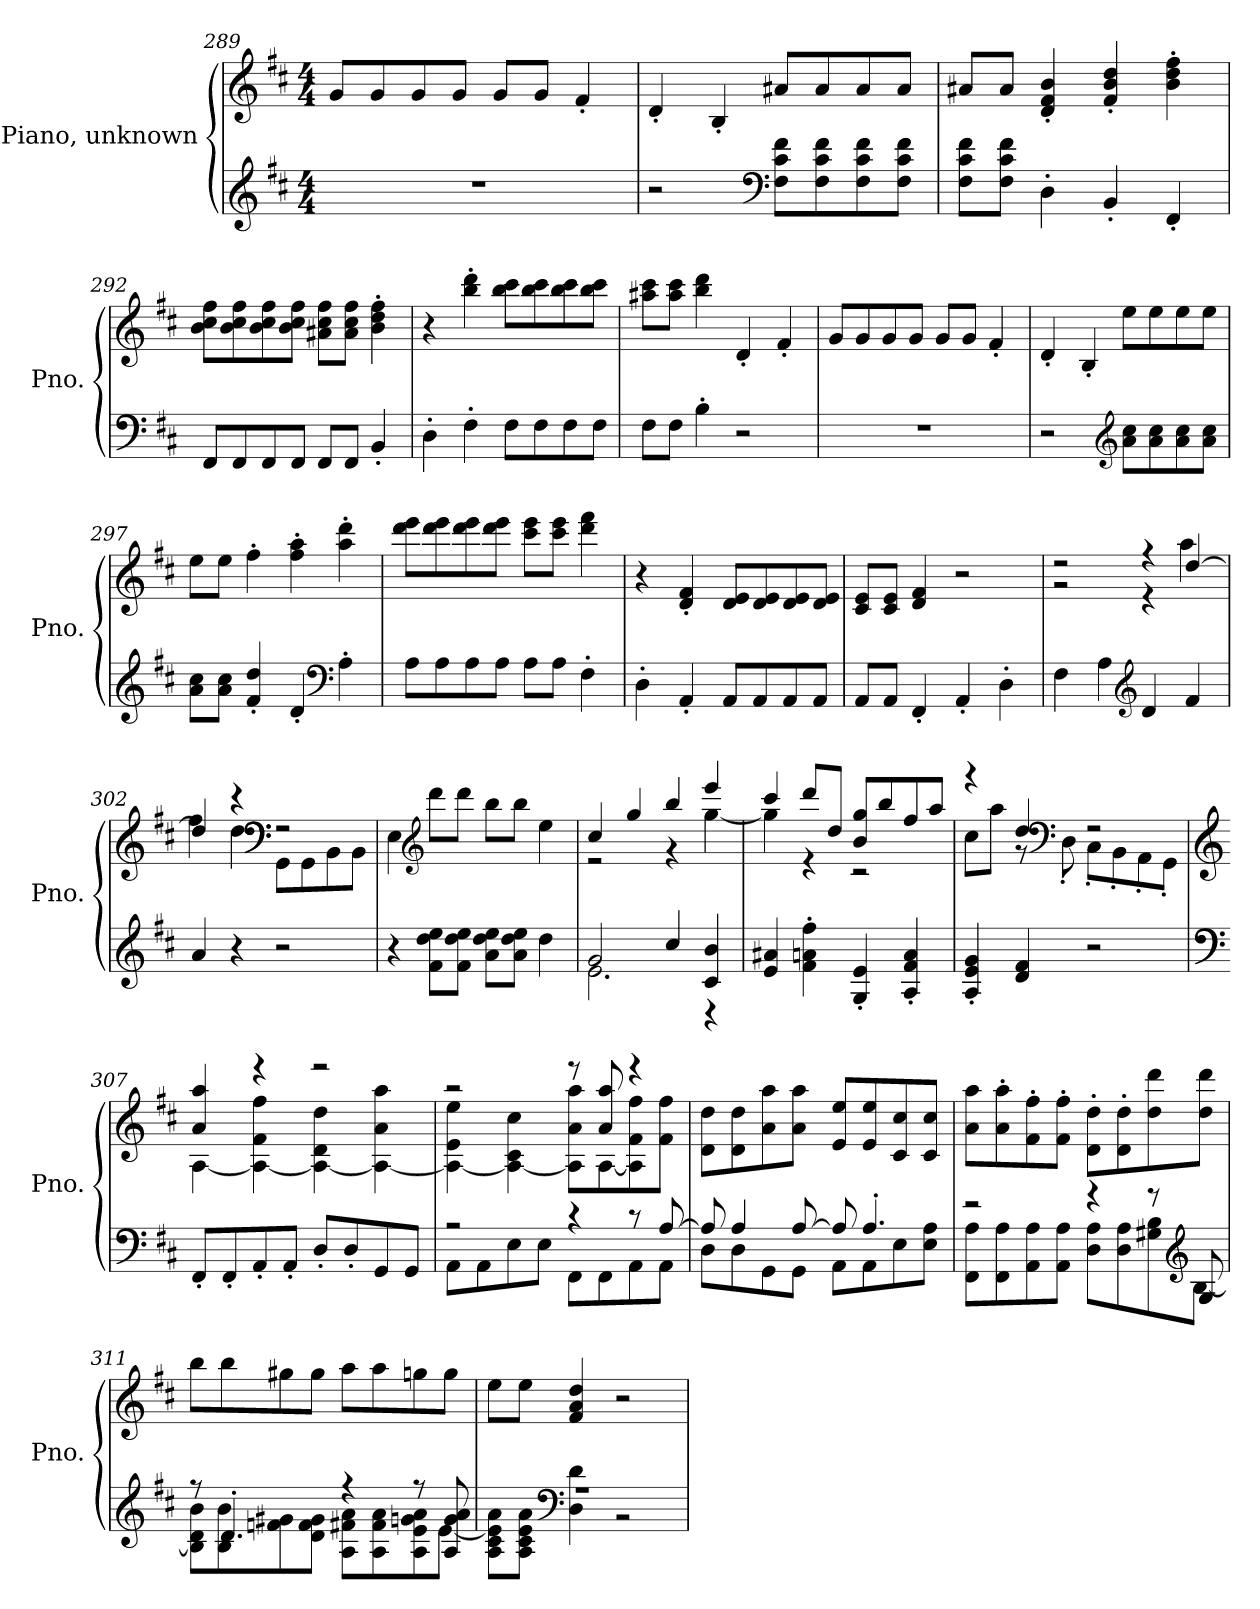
**kern	**kern
*part1	*part1
*staff2	*staff1
*I"Piano, unknown	*
*I'Pno.	*
*clefG2	*clefG2
*k[f#c#]	*k[f#c#]
*M4/4	*M4/4
=289	=289
1r	8g/L
.	8g/
.	8g/
.	8g/J
.	8g/L
.	8g/J
.	4f#'/
=290	=290
2r	4d'/
.	4B'/
*clefF4	*
8F#\ 8c#\ 8f#\L	8a#X/L
8F#\ 8c#\ 8f#\	8a#/
8F#\ 8c#\ 8f#\	8a#/
8F#\ 8c#\ 8f#\J	8a#/J
!!LO:LB:g=z
=291	=291
8F#\ 8c#\ 8f#\L	8a#X/L
8F#\ 8c#\ 8f#\J	8a#/J
4D'\	4d/' 4f#/' 4b/'
4BB'/	4f#/' 4b/' 4dd/'
4FF#'/	4b\' 4dd\' 4ff#\'
=292	=292
8FF#/L	8b\ 8cc#\ 8ff#\L
8FF#/	8b\ 8cc#\ 8ff#\
8FF#/	8b\ 8cc#\ 8ff#\
8FF#/J	8b\ 8cc#\ 8ff#\J
8FF#/L	8a#X\ 8cc#\ 8ff#\L
8FF#/J	8a#\ 8cc#\ 8ff#\J
4BB'/	4b\' 4dd\' 4ff#\'
=293	=293
4D'\	4r
4F#'\	4bb\' 4ddd\'
8F#\L	8bb\ 8ccc#\L
8F#\	8bb\ 8ccc#\
8F#\	8bb\ 8ccc#\
8F#\J	8bb\ 8ccc#\J
=294	=294
8F#\L	8aa#X\ 8ccc#\L
8F#\J	8aa#\ 8ccc#\J
4B'\	4bb\ 4ddd\
2r	4d'/
.	4f#'/
=295	=295
1r	8g/L
.	8g/
.	8g/
.	8g/J
.	8g/L
.	8g/J
.	4f#'/
!!LO:LB:g=z
=296	=296
2r	4d'/
.	4B'/
*clefG2	*
8a\ 8cc#\L	8ee\L
8a\ 8cc#\	8ee\
8a\ 8cc#\	8ee\
8a\ 8cc#\J	8ee\J
=297	=297
8a\ 8cc#\L	8ee\L
8a\ 8cc#\J	8ee\J
4f#/' 4dd/'	4ff#'\
4d'/	4ff#\' 4aa\'
*clefF4	*
4A'\	4aa\' 4ddd\'
=298	=298
8A\L	8ddd\ 8eee\L
8A\	8ddd\ 8eee\
8A\	8ddd\ 8eee\
8A\J	8ddd\ 8eee\J
8A\L	8ccc#\ 8eee\L
8A\J	8ccc#\ 8eee\J
4F#'\	4ddd\ 4fff#\
=299	=299
4D'\	4r
4AA'/	4d/' 4f#/'
8AA/L	8d/ 8e/L
8AA/	8d/ 8e/
8AA/	8d/ 8e/
8AA/J	8d/ 8e/J
=300	=300
8AA/L	8c#/ 8e/L
8AA/J	8c#/ 8e/J
4FF#'/	4d/ 4f#/
4AA'/	2r
4D'\	.
!!LO:LB:g=z
=301	=301
*	*^
4F#\	2r	2r
4A\	.	.
*clefG2	*	*
4d/	4r	4r
4f#/	[4dd/	4aa\
=302	=302	=302
4a/	4dd/]	4ff#\
4r	4r	4dd\
*	*clefF4	*
2r	2r	8GG\L
.	.	8GG\
.	.	8BB\
.	.	8BB\J
*	*v	*v
=303	=303
4r	4E\
*	*clefG2
8f#\ 8dd\ 8ee\L	8ddd\L
8f#\ 8dd\ 8ee\J	8ddd\J
8a\ 8dd\ 8ee\L	8bb\L
8a\ 8dd\ 8ee\J	8bb\J
4dd\	4ee\
=304	=304
*^	*^
2g/	2.e\	4cc#/	2r
.	.	4gg/	.
4cc#/	.	4bb/	4r
4c#/ 4b/	4r	4eee/	[4gg\
*v	*v	*	*
=305	=305	=305
4e/ 4a#X/	4ccc#/	4gg\]
4f#\' 4an\' 4ff#\'	8ddd/L	4r
.	8dd/J	.
4G/' 4e/'	8b/ 8gg/L	2r
.	8bb/	.
4A/' 4f#/' 4a/'	8ff#/	.
.	8aa/J	.
!!LO:PB:g=z	!!
=306	=306	=306
4A/' 4e/' 4g/'	4r	8cc#\L
.	.	8aa\J
4d/ 4f#/	4dd/	8r
*	*clefF4	*
.	.	8D'\
2r	2r	8C#'\L
.	.	8BB'\
.	.	8AA'\
.	.	8GG'\J
=307	=307	=307
*clefF4	*clefG2	*
8FF#'/L	4a/ 4aa/	[4A\
8FF#'/	.	.
8AA'/	4r	4A\_ 4f#\ 4ff#\
8AA'/J	.	.
8D'/L	2r	4A\_ 4d\ 4dd\
8D'/	.	.
8GG/	.	4A\_ 4a\ 4aa\
8GG/J	.	.
=308	=308	=308
*^	*	*
2r	8AA\L	2r	4A\_ 4e\ 4ee\
.	8AA\	.	.
.	8E\	.	4A\_ 4c#\ 4cc#\
.	8E\J	.	.
4r	8FF#\L	8r	8A\] 8a\ 8aa\L
.	8FF#\	8a/ 8aa/	[8A\
8r	8AA\	4r	8A\] 8f#\ 8ff#\
[8A/	8AA\J	.	8f#\ 8ff#\J
*	*	*v	*v
=309	=309	=309
8A/]	8D\L	8d\ 8dd\L
4A/	8D\	8d\ 8dd\
.	8GG\	8a\ 8aa\
[8A/	8GG\J	8a\ 8aa\J
8A/]	8AA\L	8e/ 8ee/L
4.A'/	8AA\	8e/ 8ee/
.	8E\	8c#/ 8cc#/
.	8E\ 8A\J	8c#/ 8cc#/J
!!LO:LB:g=z
=310	=310	=310
2r	8FF#\ 8A\L	8a\ 8aa\L
.	8FF#\ 8A\	8a\' 8aa\'
.	8AA\ 8A\	8f#\' 8ff#\'
.	8AA\ 8A\J	8f#\' 8ff#\'J
4r	8D\ 8A\L	8d\' 8dd\'L
.	8D\ 8A\	8d\' 8dd\'
8r	8G#X\ 8B\	8dd\ 8ddd\
*clefG2	*	*
8G#/	[8B\J	8dd\ 8ddd\J
=311	=311	=311
8r	8B\] 8d\ 8b\L	8bb\L
4.d'/	8B\ 8b\	8bb\
.	8fn\ 8g#X\	8gg#X\
.	8d\ 8f\ 8g#\J	8gg#\J
4r	8A\ 8f#X\ 8a\L	8aa\L
.	8A\ 8f#\ 8a\	8aa\
8r	8A\ 8e\ 8gn\ 8a\	8ggn\
8A/ 8g/ 8a/	[8e\J	8gg\J
=312	=312	=312
1r	8A\ 8c#\ 8e\] 8a\L	8ee\L
.	8A\ 8c#\ 8e\ 8a\J	8ee\J
*clefF4	*	*
.	4D\ 4d\	4f#/ 4a/ 4dd/
.	2r	2r
*v	*v	*
=	=
*-	*-
